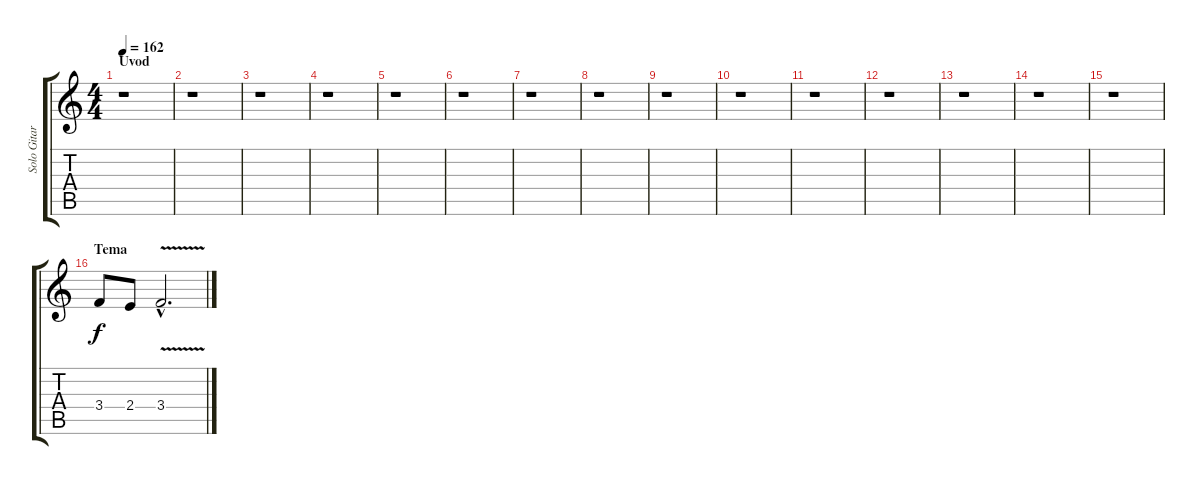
\track ("Solo Gitara" "Solo Gitar") {instrument overdrivenguitar}
\staff {score tabs}
\tuning (E4 B3 G3 D3 A2 E2) {hide}
\ts (4 4)
\section ("" "Uvod")
\tempo 162
\clef g2
\ks c
r.1{txt "" dy f instrument overdrivenguitar} |
r.1 |
r.1 |
r.1 |
r.1 |
r.1 |
r.1 |
r.1 |
r.1 |
r.1 |
r.1 |
r.1 |
r.1 |
r.1 |
r.1 |
\section ("" "Tema")
3.4.8 2.4.8 3.4{v hac}.2{d}
